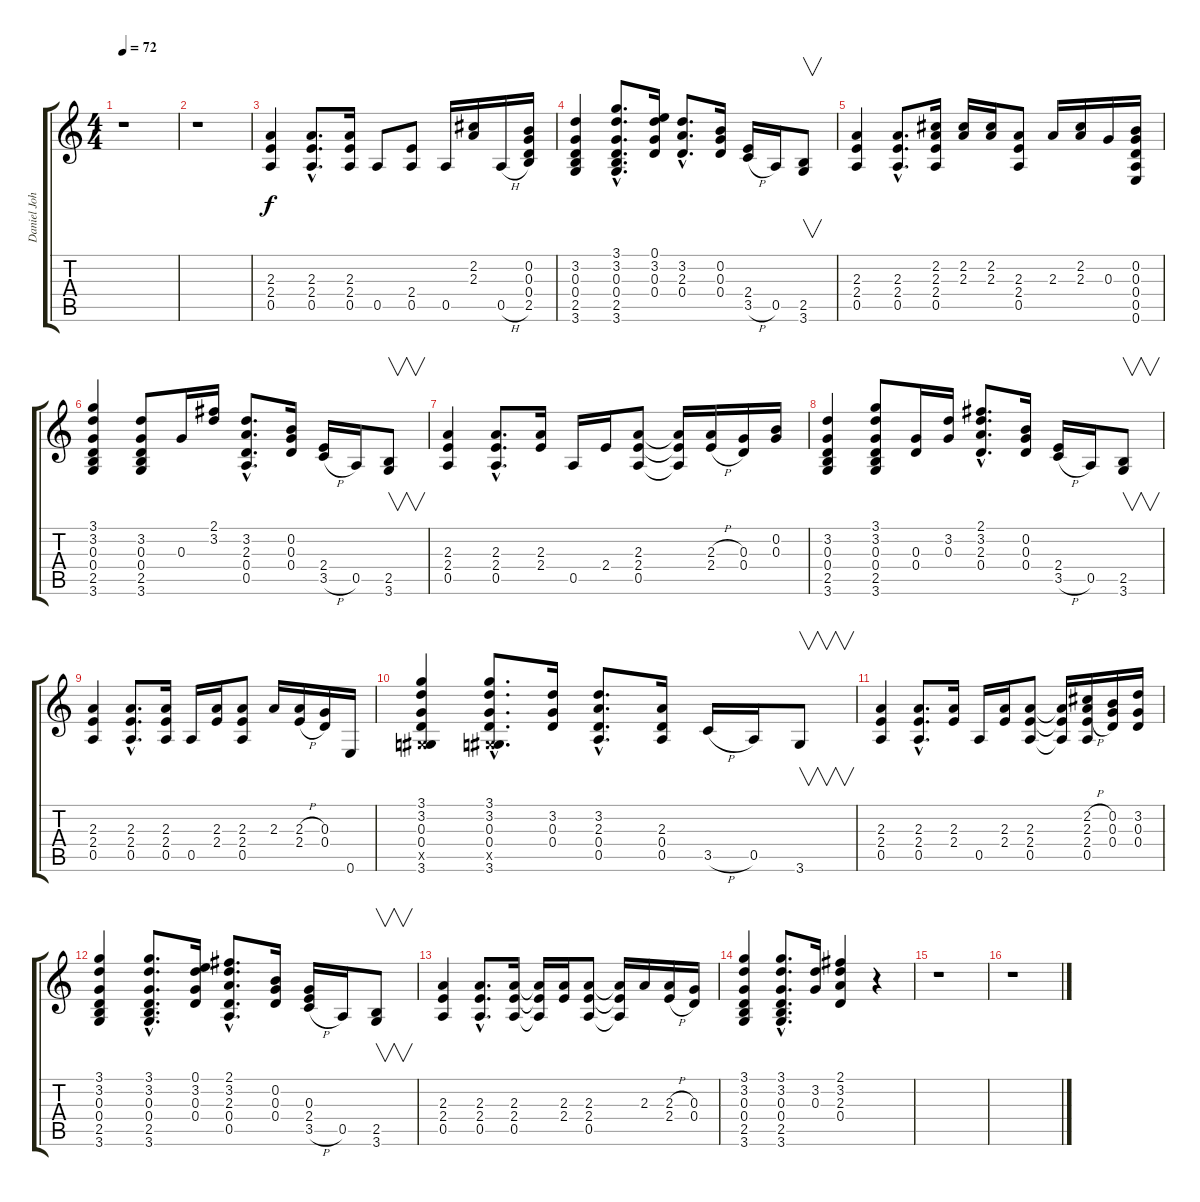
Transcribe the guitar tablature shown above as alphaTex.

\track ("Daniel Johns( Gtr2 clean)" "Daniel Joh") {instrument electricguitarclean}
\staff {score tabs}
\tuning (E4 B3 G3 D3 A2 E2) {hide}
\ts (4 4)
\tempo 72
\clef g2
\ks c
r.1{dy f instrument electricguitarclean} |
r.1 |
(2.3 2.4 0.5).4 (2.3{hac} 2.4{hac} 0.5{hac}).8{d} (2.3 2.4 0.5).16 0.5.8 (2.4 0.5).8 0.5.16 (2.2 2.3).16 0.5{h}.16 (0.2 0.3 0.4 2.5).16 |
(3.2 0.3 0.4 2.5 3.6).4 (3.1{hac} 3.2{hac} 0.3{hac} 0.4{hac} 2.5{hac} 3.6{hac}).8{d} (0.1 3.2 0.3 0.4).16 (3.2{hac} 2.3{hac} 0.4{hac}).8{d} (0.2 0.3 0.4).16 (2.4 3.5{h}).16 0.5.16 (2.5 3.6).8{v} |
(2.3 2.4 0.5).4 (2.3{hac} 2.4{hac} 0.5{hac}).8{d} (2.2 2.3 2.4 0.5).16 (2.2 2.3).16 (2.2 2.3).16 (2.3 2.4 0.5).8 2.3.16 (2.2 2.3).16 0.3.16 (0.2 0.3 0.4 0.5 0.6).16 |
(3.1 3.2 0.3 0.4 2.5 3.6).4 (3.2 0.3 0.4 2.5 3.6).8 0.3.16 (2.1 3.2).16 (3.2{hac} 2.3{hac} 0.4{hac} 0.5{hac}).8{d} (0.2 0.3 0.4).16 (2.4 3.5{h}).16 0.5.16 (2.5 3.6).8{v} |
(2.3 2.4 0.5).4 (2.3{hac} 2.4{hac} 0.5{hac}).8{d} (2.3 2.4).16 0.5.16 2.4.16 (2.3 2.4 0.5).8 (2.3{t} 2.4{t} 0.5{t}).16 (2.3{h} 2.4{h}).16 (0.3 0.4).16 (0.2 0.3).16 |
(3.2 0.3 0.4 2.5 3.6).4 (3.1 3.2 0.3 0.4 2.5 3.6).8 (0.3 0.4).16 (3.2 0.3).16 (2.1{hac} 3.2{hac} 2.3{hac} 0.4{hac}).8{d} (0.2 0.3 0.4).16 (2.4 3.5{h}).16 0.5.16 (2.5 3.6).8{v} |
(2.3 2.4 0.5).4 (2.3{hac} 2.4{hac} 0.5{hac}).8{d} (2.3 2.4 0.5).16 0.5.16 (2.3 2.4).16 (2.3 2.4 0.5).8 2.3.16 (2.3{h} 2.4{h}).16 (0.3 0.4).16 0.6.16 |
(3.1 3.2 0.3 0.4 -1.5{x} 3.6).4 (3.1{hac} 3.2{hac} 0.3{hac} 0.4{hac} -1.5{hac x} 3.6{hac}).8{d} (3.2 0.3 0.4).16 (3.2{hac} 2.3{hac} 0.4{hac} 0.5{hac}).8{d} (2.3 0.4 0.5).16 3.5{h}.16 0.5.16 3.6.8{v} |
(2.3 2.4 0.5).4 (2.3{hac} 2.4{hac} 0.5{hac}).8{d} (2.3 2.4).16 0.5.16 (2.3 2.4).16 (2.3 2.4 0.5).8 (2.3{t} 2.4{t} 0.5{t}).16 (2.2{h} 2.3{h} 2.4{h} 0.5).16 (0.2 0.3 0.4).16 (3.2 0.3 0.4).16 |
(3.1 3.2 0.3 0.4 2.5 3.6).4 (3.1{hac} 3.2{hac} 0.3{hac} 0.4{hac} 2.5{hac} 3.6{hac}).8{d} (0.1 3.2 0.3 0.4).16 (2.1{hac} 3.2{hac} 2.3{hac} 0.4{hac} 0.5{hac}).8{d} (0.2 0.3 0.4).16 (0.3 2.4 3.5{h}).16 0.5.16 (2.5 3.6).8{v} |
(2.3 2.4 0.5).4 (2.3{hac} 2.4{hac} 0.5{hac}).8{d} (2.3 2.4 0.5).16 (2.3{t} 2.4{t} 0.5{t}).16 (2.3 2.4).16 (2.3 2.4 0.5).8 (2.3{t} 2.4{t} 0.5{t}).16 2.3.16 (2.3{h} 2.4{h}).16 (0.3 0.4).16 |
(3.1 3.2 0.3 0.4 2.5 3.6).4 (3.1{hac} 3.2{hac} 0.3{hac} 0.4{hac} 2.5{hac} 3.6{hac}).8{d} (3.2 0.3).16 (2.1 3.2 2.3 0.4).4 r.4 |
r.1 |
r.1
